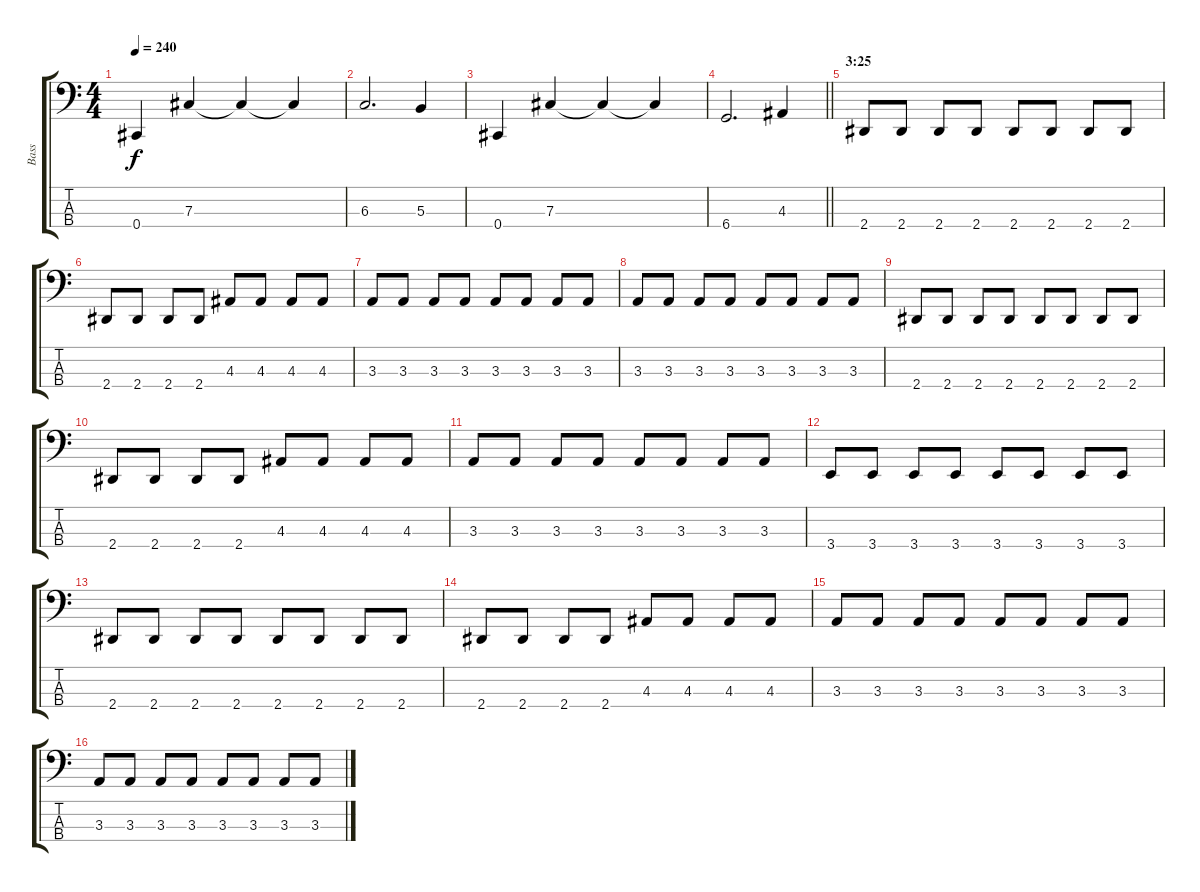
\track ("Bass" "Bass") {instrument electricbasspick}
\staff {score tabs}
\tuning (E2 B1 Gb1 Db1) {hide}
\ts (4 4)
\tempo 240
\clef f4
\ks c
0.4.4{dy f} 7.3.4 7.3{t}.4 7.3{t}.4 |
6.3.2{d} 5.3.4 |
0.4.4 7.3.4 7.3{t}.4 7.3{t}.4 |
\barLineRight lightlight
6.4.2{d} 4.3.4 |
\section ("" "3:25")
2.4.8 2.4.8 2.4.8 2.4.8 2.4.8 2.4.8 2.4.8 2.4.8 |
2.4.8 2.4.8 2.4.8 2.4.8 4.3.8 4.3.8 4.3.8 4.3.8 |
3.3.8 3.3.8 3.3.8 3.3.8 3.3.8 3.3.8 3.3.8 3.3.8 |
3.3.8 3.3.8 3.3.8 3.3.8 3.3.8 3.3.8 3.3.8 3.3.8 |
2.4.8 2.4.8 2.4.8 2.4.8 2.4.8 2.4.8 2.4.8 2.4.8 |
2.4.8 2.4.8 2.4.8 2.4.8 4.3.8 4.3.8 4.3.8 4.3.8 |
3.3.8 3.3.8 3.3.8 3.3.8 3.3.8 3.3.8 3.3.8 3.3.8 |
3.4.8 3.4.8 3.4.8 3.4.8 3.4.8 3.4.8 3.4.8 3.4.8 |
2.4.8 2.4.8 2.4.8 2.4.8 2.4.8 2.4.8 2.4.8 2.4.8 |
2.4.8 2.4.8 2.4.8 2.4.8 4.3.8 4.3.8 4.3.8 4.3.8 |
3.3.8 3.3.8 3.3.8 3.3.8 3.3.8 3.3.8 3.3.8 3.3.8 |
3.3.8 3.3.8 3.3.8 3.3.8 3.3.8 3.3.8 3.3.8 3.3.8
